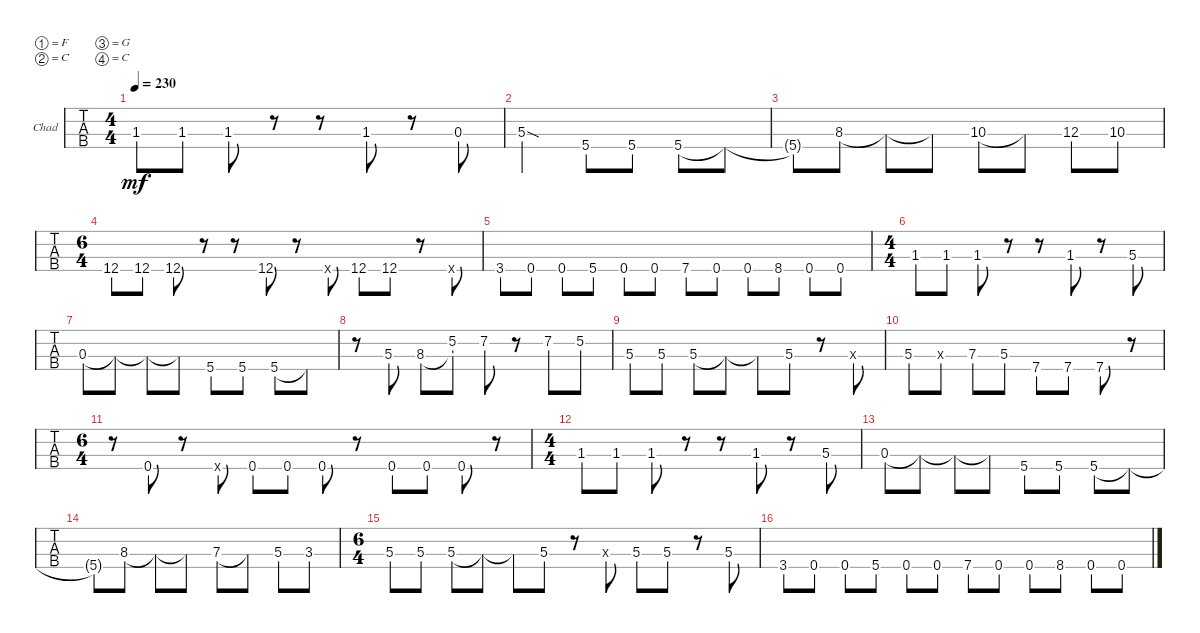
\bracketExtendMode groupsimilarinstruments
\firstSystemTrackNameOrientation horizontal
\otherSystemsTrackNameOrientation horizontal
\track ("Doctor Lagorno" "Chad") {instrument electricbassfinger}
\staff {tabs}
\tuning (F2 C2 G1 C1)
\ts (4 4)
\tempo 230
\clef f4
\ks c
1.3.8{dy mf} 1.3.8 1.3.8 r.8 r.8 1.3.8 r.8 0.3.8 |
5.3{sod}.2 5.4.8 5.4.8 5.4.8 5.4{t}.8 |
5.4{t}.8 8.3.8 8.3{t}.8 8.3{t}.8 10.3.8 10.3{t}.8 12.3.8 10.3.8 |
\ts (6 4)
12.4.8 12.4.8 12.4.8 r.8 r.8 12.4.8 r.8 0.4{x}.8 12.4.8 12.4.8 r.8 0.4{x}.8 |
3.4.8 0.4.8 0.4.8 5.4.8 0.4.8 0.4.8 7.4.8 0.4.8 0.4.8 8.4.8 0.4.8 0.4.8 |
\ts (4 4)
1.3.8 1.3.8 1.3.8 r.8 r.8 1.3.8 r.8 5.3.8 |
0.3.8 0.3{t}.8 0.3{t}.8 0.3{t}.8 5.4.8 5.4.8 5.4.8 5.4{t}.8 |
r.8 5.3.8 8.3.8 (8.3{ac t} 5.2{ac}).8 7.2{ac}.8 r.8 7.2{ac}.8 5.2.8 |
5.3.8 5.3.8 5.3.8 5.3{t}.8 5.3{t}.8 5.3.8 r.8 0.3{x}.8 |
5.3.8 0.3{x}.8 7.3.8 5.3.8 7.4.8 7.4.8 7.4.8 r.8 |
\ts (6 4)
r.8 0.4.8 r.8 0.4{x}.8 0.4.8 0.4.8 0.4.8 r.8 0.4.8 0.4.8 0.4.8 r.8 |
\ts (4 4)
1.3.8 1.3.8 1.3.8 r.8 r.8 1.3.8 r.8 5.3.8 |
0.3.8 0.3{t}.8 0.3{t}.8 0.3{t}.8 5.4.8 5.4.8 5.4.8 5.4{t}.8 |
5.4{t}.8 8.3.8 8.3{t}.8 8.3{t}.8 7.3.8 7.3{t}.8 5.3.8 3.3.8 |
\ts (6 4)
5.3.8 5.3.8 5.3.8 5.3{t}.8 5.3{t}.8 5.3.8 r.8 0.3{x}.8 5.3.8 5.3.8 r.8 5.3.8 |
3.4.8 0.4.8 0.4.8 5.4.8 0.4.8 0.4.8 7.4.8 0.4.8 0.4.8 8.4.8 0.4.8 0.4.8
